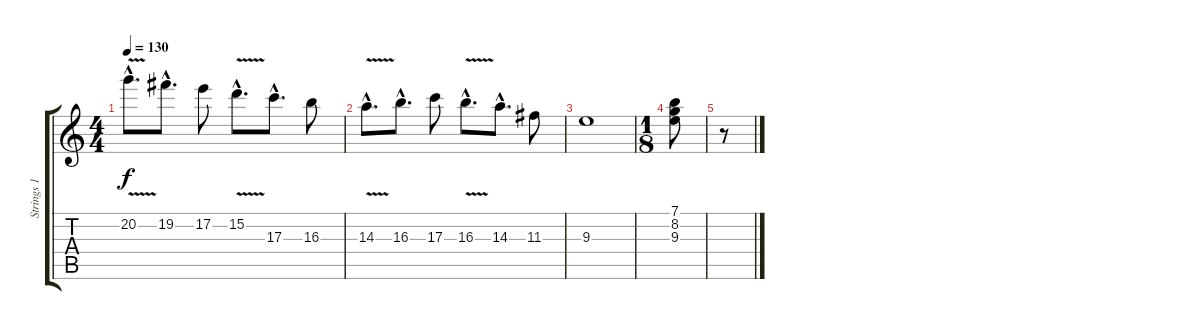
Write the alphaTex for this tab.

\track ("Strings 1" "Strings 1") {instrument stringensemble1}
\staff {score tabs}
\tuning (E5 B4 G4 D4 A3 E3) {hide}
\ts (4 4)
\tempo 130
\clef g2
\ks c
20.2{v hac}.8{d dy f} 19.2{hac}.8{d} 17.2.8 15.2{v hac}.8{d} 17.3{hac}.8{d} 16.3.8 |
14.3{v hac}.8{d} 16.3{hac}.8{d} 17.3.8 16.3{v hac}.8{d} 14.3{hac}.8{d} 11.3.8 |
9.3.1 |
\ts (1 8)
(7.1 8.2 9.3).8 |
r.8
